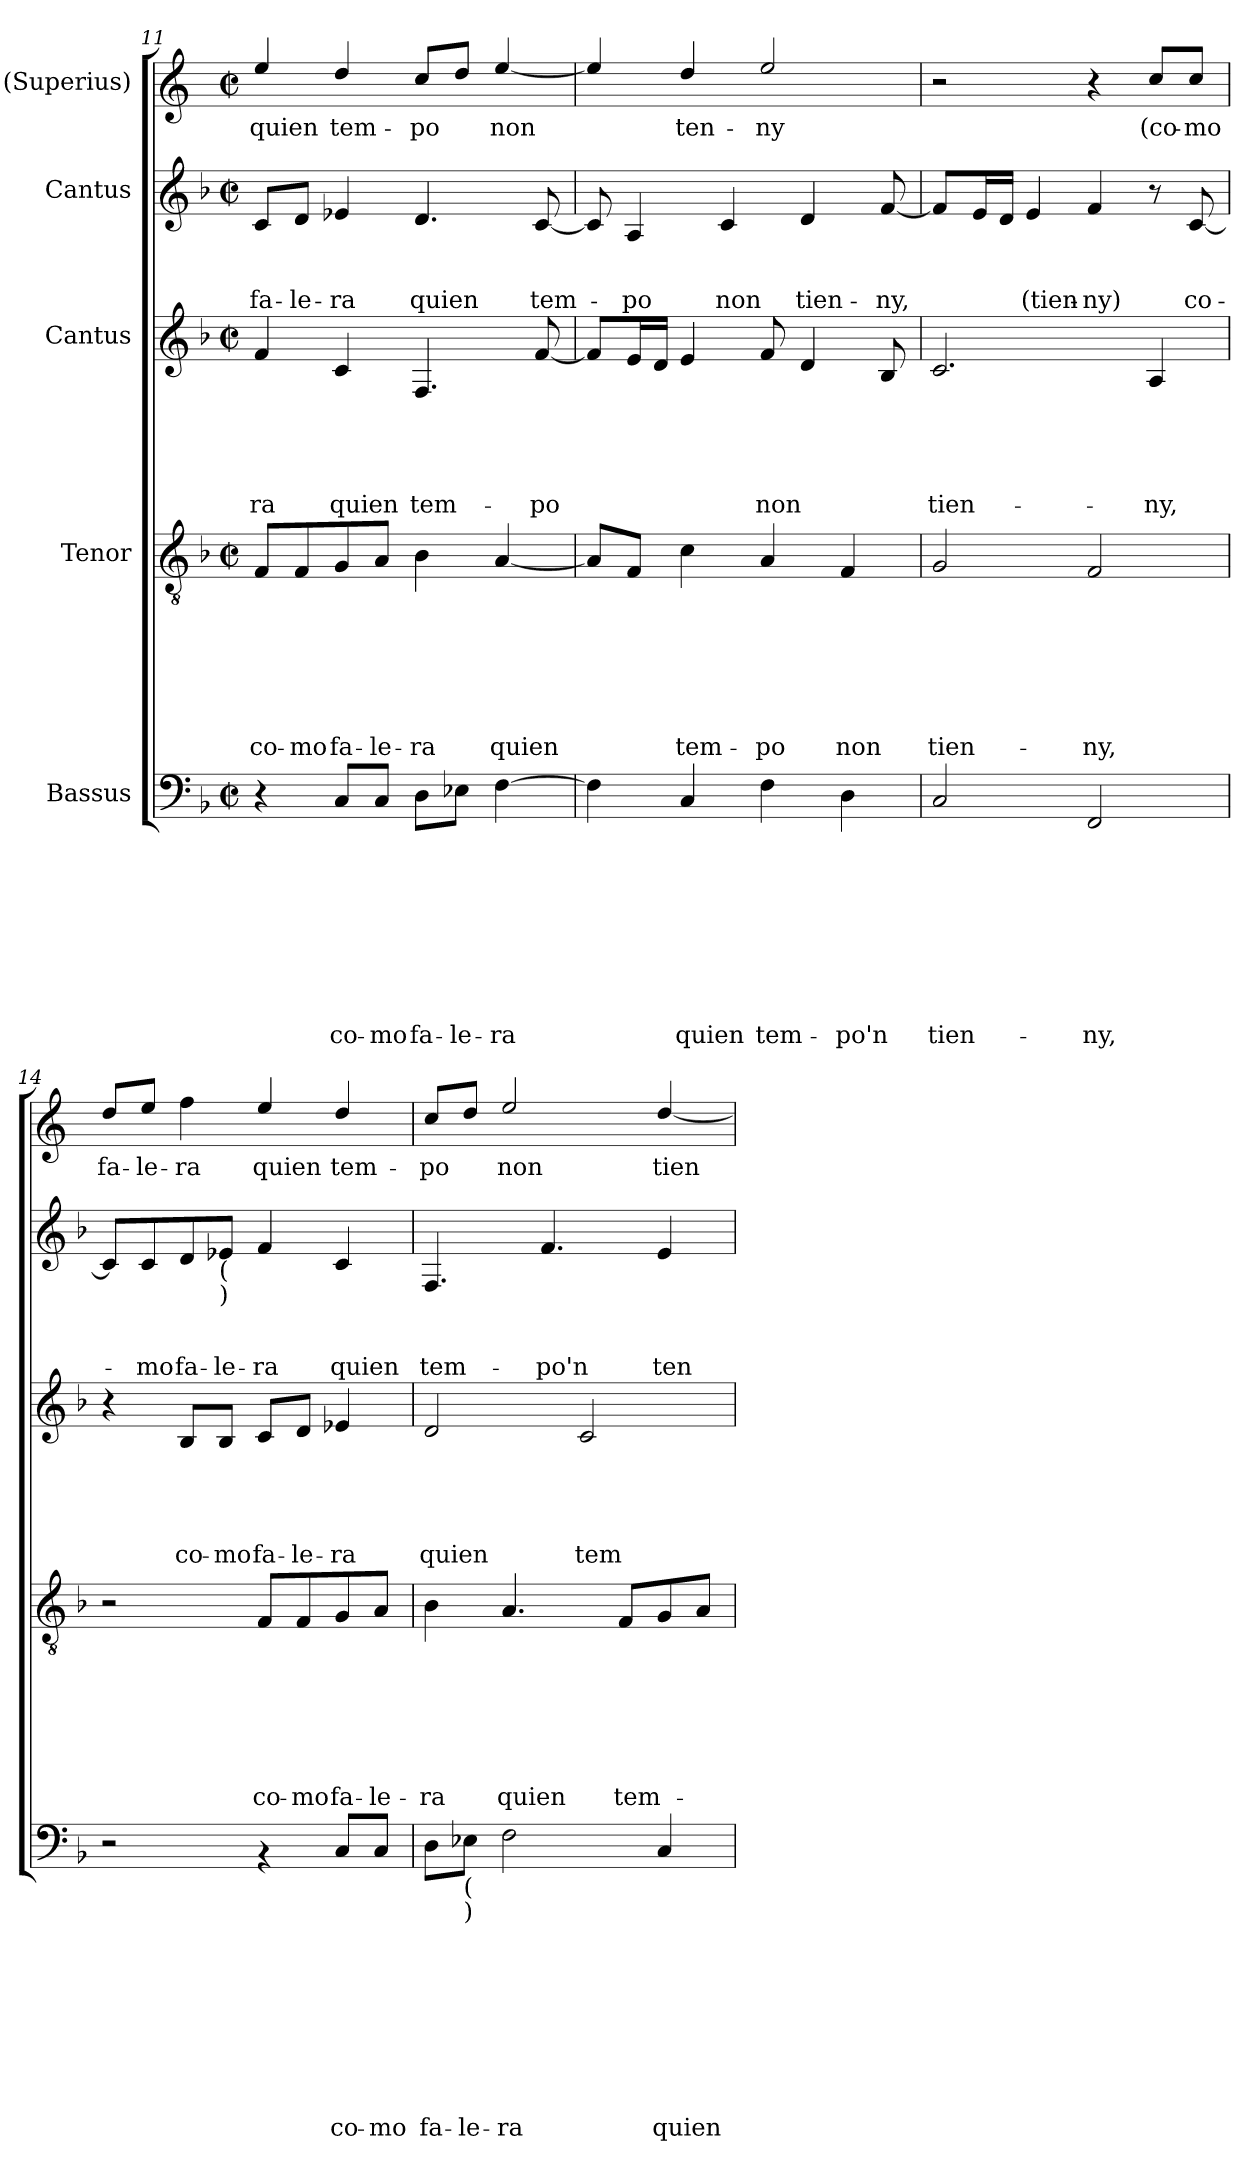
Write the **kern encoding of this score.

**kern	**text	**text	**text	**text	**text	**text	**text	**text	**text	**kern	**text	**text	**text	**text	**text	**text	**text	**kern	**text	**text	**text	**text	**text	**kern	**text	**text	**text	**kern	**text
*part5	*part5	*part5	*part5	*part5	*part5	*part5	*part5	*part5	*part5	*part4	*part4	*part4	*part4	*part4	*part4	*part4	*part4	*part3	*part3	*part3	*part3	*part3	*part3	*part2	*part2	*part2	*part2	*part1	*part1
*staff5	*staff5	*staff5	*staff5	*staff5	*staff5	*staff5	*staff5	*staff5	*staff5	*staff4	*staff4	*staff4	*staff4	*staff4	*staff4	*staff4	*staff4	*staff3	*staff3	*staff3	*staff3	*staff3	*staff3	*staff2	*staff2	*staff2	*staff2	*staff1	*staff1
*I"Bassus	*	*	*	*	*	*	*	*	*	*I"Tenor	*	*	*	*	*	*	*	*I"Cantus	*	*	*	*	*	*I"Cantus	*	*	*	*I"(Superius)	*
*clefF4	*	*	*	*	*	*	*	*	*	*clefGv2	*	*	*	*	*	*	*	*clefG2	*	*	*	*	*	*clefG2	*	*	*	*clefG2	*
*	*	*	*	*	*	*	*	*	*	*	*	*	*	*	*	*	*	*	*	*	*	*	*	*	*	*	*	*ITrd4c7	*
*k[b-]	*	*	*	*	*	*	*	*	*	*k[b-]	*	*	*	*	*	*	*	*k[b-]	*	*	*	*	*	*k[b-]	*	*	*	*k[b-]	*
*F:	*	*	*	*	*	*	*	*	*	*F:	*	*	*	*	*	*	*	*F:	*	*	*	*	*	*F:	*	*	*	*F:	*
*M2/2	*	*	*	*	*	*	*	*	*	*M2/2	*	*	*	*	*	*	*	*M2/2	*	*	*	*	*	*M2/2	*	*	*	*M2/2	*
*met(c|)	*	*	*	*	*	*	*	*	*	*met(c|)	*	*	*	*	*	*	*	*met(c|)	*	*	*	*	*	*met(c|)	*	*	*	*met(c|)	*
=11	=11	=11	=11	=11	=11	=11	=11	=11	=11	=11	=11	=11	=11	=11	=11	=11	=11	=11	=11	=11	=11	=11	=11	=11	=11	=11	=11	=11	=11
4r	.	.	.	.	.	.	.	.	.	8F/L	.	.	.	.	.	.	co-	4f/	.	.	.	.	-ra	8c/L	.	.	fa-	4a/	quien
.	.	.	.	.	.	.	.	.	.	8F/	.	.	.	.	.	.	-mo	.	.	.	.	.	.	8d/J	.	.	-le-	.	.
8C/L	.	.	.	.	.	.	.	.	co-	8G/	.	.	.	.	.	.	fa-	4c/	.	.	.	.	quien	4e-X/	.	.	-ra	4g/	tem-
8C/J	.	.	.	.	.	.	.	.	-mo	8A/J	.	.	.	.	.	.	-le-	.	.	.	.	.	.	.	.	.	.	.	.
8D\L	.	.	.	.	.	.	.	.	fa-	4B-\	.	.	.	.	.	.	-ra	4.F/	.	.	.	.	tem-	4.d/	.	.	quien	8f/L	-po
8E-X\J	.	.	.	.	.	.	.	.	-le-	.	.	.	.	.	.	.	.	.	.	.	.	.	.	.	.	.	.	8g/J	.
[4F\	.	.	.	.	.	.	.	.	-ra	[4A/	.	.	.	.	.	.	quien	.	.	.	.	.	.	.	.	.	.	[4a/	non
.	.	.	.	.	.	.	.	.	.	.	.	.	.	.	.	.	.	[8f/	.	.	.	.	-po	[8c/	.	.	tem-	.	.
=12	=12	=12	=12	=12	=12	=12	=12	=12	=12	=12	=12	=12	=12	=12	=12	=12	=12	=12	=12	=12	=12	=12	=12	=12	=12	=12	=12	=12	=12
4F\]	.	.	.	.	.	.	.	.	.	8A/L]	.	.	.	.	.	.	.	8f/L]	.	.	.	.	.	8c/]	.	.	.	4a/]	.
.	.	.	.	.	.	.	.	.	.	8F/J	.	.	.	.	.	.	.	16e/L	.	.	.	.	.	4A/	.	.	-po	.	.
.	.	.	.	.	.	.	.	.	.	.	.	.	.	.	.	.	.	16d/JJ	.	.	.	.	.	.	.	.	.	.	.
4C/	.	.	.	.	.	.	.	.	quien	4c\	.	.	.	.	.	.	tem-	4e/	.	.	.	.	.	.	.	.	.	4g/	ten-
.	.	.	.	.	.	.	.	.	.	.	.	.	.	.	.	.	.	.	.	.	.	.	.	4c/	.	.	non	.	.
4F\	.	.	.	.	.	.	.	.	tem-	4A/	.	.	.	.	.	.	-po	8f/	.	.	.	.	non	.	.	.	.	2a/	-ny
.	.	.	.	.	.	.	.	.	.	.	.	.	.	.	.	.	.	4d/	.	.	.	.	.	4d/	.	.	tien-	.	.
4D\	.	.	.	.	.	.	.	.	-po'n	4F/	.	.	.	.	.	.	non	.	.	.	.	.	.	.	.	.	.	.	.
.	.	.	.	.	.	.	.	.	.	.	.	.	.	.	.	.	.	8B-/	.	.	.	.	.	[8f/	.	.	-ny,	.	.
!!LO:PB:g=z
=13	=13	=13	=13	=13	=13	=13	=13	=13	=13	=13	=13	=13	=13	=13	=13	=13	=13	=13	=13	=13	=13	=13	=13	=13	=13	=13	=13	=13	=13
2C/	.	.	.	.	.	.	.	.	tien-	2G/	.	.	.	.	.	.	tien-	2.c/	.	.	.	.	tien-	8f/L]	.	.	.	2r	.
.	.	.	.	.	.	.	.	.	.	.	.	.	.	.	.	.	.	.	.	.	.	.	.	16e/L	.	.	.	.	.
.	.	.	.	.	.	.	.	.	.	.	.	.	.	.	.	.	.	.	.	.	.	.	.	16d/JJ	.	.	.	.	.
.	.	.	.	.	.	.	.	.	.	.	.	.	.	.	.	.	.	.	.	.	.	.	.	4e/	.	.	(tien-	.	.
2FF/	.	.	.	.	.	.	.	.	-ny,	2F/	.	.	.	.	.	.	-ny,	.	.	.	.	.	.	4f/	.	.	-ny)	4r	.
.	.	.	.	.	.	.	.	.	.	.	.	.	.	.	.	.	.	4A/	.	.	.	.	-ny,	8r	.	.	.	8f/L	(co-
.	.	.	.	.	.	.	.	.	.	.	.	.	.	.	.	.	.	.	.	.	.	.	.	[8c/	.	.	co-	8f/J	-mo
=14	=14	=14	=14	=14	=14	=14	=14	=14	=14	=14	=14	=14	=14	=14	=14	=14	=14	=14	=14	=14	=14	=14	=14	=14	=14	=14	=14	=14	=14
2r	.	.	.	.	.	.	.	.	.	2r	.	.	.	.	.	.	.	4r	.	.	.	.	.	8c/L]	.	.	.	8g/L	fa-
.	.	.	.	.	.	.	.	.	.	.	.	.	.	.	.	.	.	.	.	.	.	.	.	8c/	.	.	-mo	8a/J	-le-
.	.	.	.	.	.	.	.	.	.	.	.	.	.	.	.	.	.	8B-/L	.	.	.	.	co-	8d/	.	.	fa-	4b-\	-ra
!	!	!	!	!	!	!	!	!	!	!	!	!	!	!	!	!	!	!	!	!	!	!	!	!LO:TX:b:t=(	!	!	!	!	!
!	!	!	!	!	!	!	!	!	!	!	!	!	!	!	!	!	!	!	!	!	!	!	!	!LO:TX:b:t=)	!	!	!	!	!
.	.	.	.	.	.	.	.	.	.	.	.	.	.	.	.	.	.	8B-/J	.	.	.	.	-mo	8e-X/J	.	.	-le-	.	.
4rAA	.	.	.	.	.	.	.	.	.	8F/L	.	.	.	.	.	.	co-	8c/L	.	.	.	.	fa-	4f/	.	.	-ra	4a/	quien
.	.	.	.	.	.	.	.	.	.	8F/	.	.	.	.	.	.	-mo	8d/J	.	.	.	.	-le-	.	.	.	.	.	.
8C/L	.	.	.	.	.	.	.	.	co-	8G/	.	.	.	.	.	.	fa-	4e-X/	.	.	.	.	-ra	4c/	.	.	quien	4g/	tem-
8C/J	.	.	.	.	.	.	.	.	-mo	8A/J	.	.	.	.	.	.	-le-	.	.	.	.	.	.	.	.	.	.	.	.
=15	=15	=15	=15	=15	=15	=15	=15	=15	=15	=15	=15	=15	=15	=15	=15	=15	=15	=15	=15	=15	=15	=15	=15	=15	=15	=15	=15	=15	=15
8D\L	.	.	.	.	.	.	.	.	fa-	4B-\	.	.	.	.	.	.	-ra	2d/	.	.	.	.	quien	4.F/	.	.	tem-	8f/L	-po
!LO:TX:b:t=(	!	!	!	!	!	!	!	!	!	!	!	!	!	!	!	!	!	!	!	!	!	!	!	!	!	!	!	!	!
!LO:TX:b:t=)	!	!	!	!	!	!	!	!	!	!	!	!	!	!	!	!	!	!	!	!	!	!	!	!	!	!	!	!	!
8E-X\J	.	.	.	.	.	.	.	.	-le-	.	.	.	.	.	.	.	.	.	.	.	.	.	.	.	.	.	.	8g/J	.
2F\	.	.	.	.	.	.	.	.	-ra	4.A/	.	.	.	.	.	.	quien	.	.	.	.	.	.	.	.	.	.	2a/	non
.	.	.	.	.	.	.	.	.	.	.	.	.	.	.	.	.	.	.	.	.	.	.	.	4.f/	.	.	-po'n	.	.
.	.	.	.	.	.	.	.	.	.	.	.	.	.	.	.	.	.	2c/	.	.	.	.	tem-	.	.	.	.	.	.
.	.	.	.	.	.	.	.	.	.	8F/L	.	.	.	.	.	.	tem-	.	.	.	.	.	.	.	.	.	.	.	.
4C/	.	.	.	.	.	.	.	.	quien	8G/	.	.	.	.	.	.	.	.	.	.	.	.	.	4e/	.	.	ten-	[4g/	tien-
.	.	.	.	.	.	.	.	.	.	8A/J	.	.	.	.	.	.	.	.	.	.	.	.	.	.	.	.	.	.	.
=	=	=	=	=	=	=	=	=	=	=	=	=	=	=	=	=	=	=	=	=	=	=	=	=	=	=	=	=	=
*-	*-	*-	*-	*-	*-	*-	*-	*-	*-	*-	*-	*-	*-	*-	*-	*-	*-	*-	*-	*-	*-	*-	*-	*-	*-	*-	*-	*-	*-
